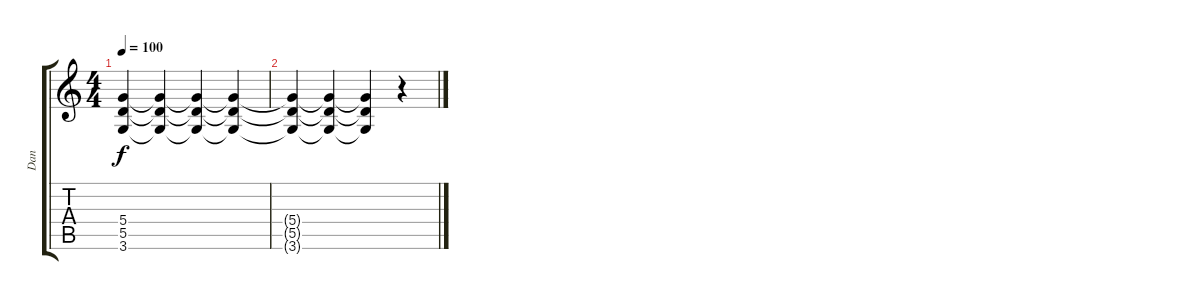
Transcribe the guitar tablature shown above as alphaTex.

\track ("Dan" "Dan") {instrument electricguitarjazz}
\staff {score tabs}
\tuning (E4 B3 G3 D3 A2 E2) {hide}
\ts (4 4)
\tempo 100
\clef g2
\ks c
(5.4 5.5 3.6).4{dy f} (5.4{t} 5.5{t} 3.6{t}).4 (5.4{t} 5.5{t} 3.6{t}).4 (5.4{t} 5.5{t} 3.6{t}).4 |
(5.4{t} 5.5{t} 3.6{t}).4 (5.4{t} 5.5{t} 3.6{t}).4 (5.4{t} 5.5{t} 3.6{t}).4 r.4
